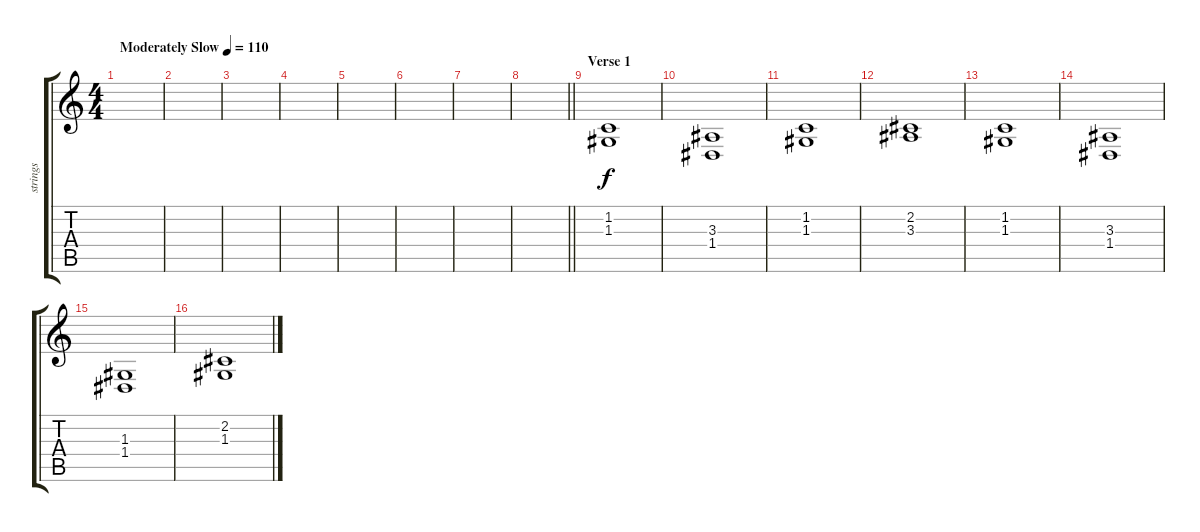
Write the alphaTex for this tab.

\track ("strings" "strings") {instrument stringensemble1}
\staff {score tabs}
\tuning (E4 B3 G3 D3 A2 E2) {hide}
\ts (4 4)
\tempo (110 "Moderately Slow")
\clef g2
\ks c
|
|
|
|
|
|
|
\barLineRight lightlight
|
\section ("" "Verse 1")
(1.2 1.3).1 |
(3.3 1.4).1 |
(1.2 1.3).1 |
(2.2 3.3).1 |
(1.2 1.3).1 |
(3.3 1.4).1 |
(1.3 1.4).1 |
(2.2 1.3).1
